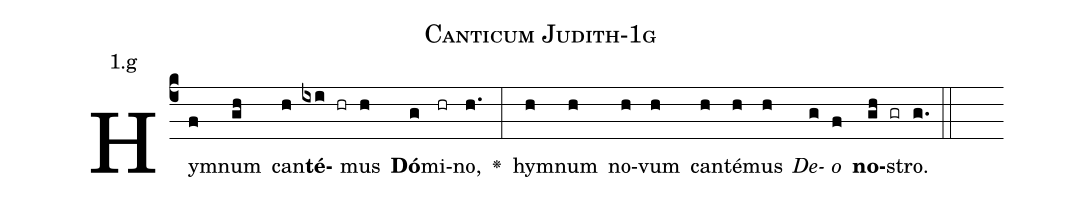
name: Canticum Judith-1g;
annotation: 1.g;
%%
(c4)Hym(f)num(gh) can(h)<b>té</b>(ixi hr)mus(h) <b>Dó</b>(g)mi(hr)no,(h.) <v>\greheightstar</v>(:) hym(h)num(h) no(h)vum(h) can(h)té(h)mus(h) <i>De</i>(g)<i>o</i>(f) <b>no</b>(gh gr)stro.(g.) (::)


%E(h) u(h) o(g) u(f) a(gh) e.(g.) (::)
